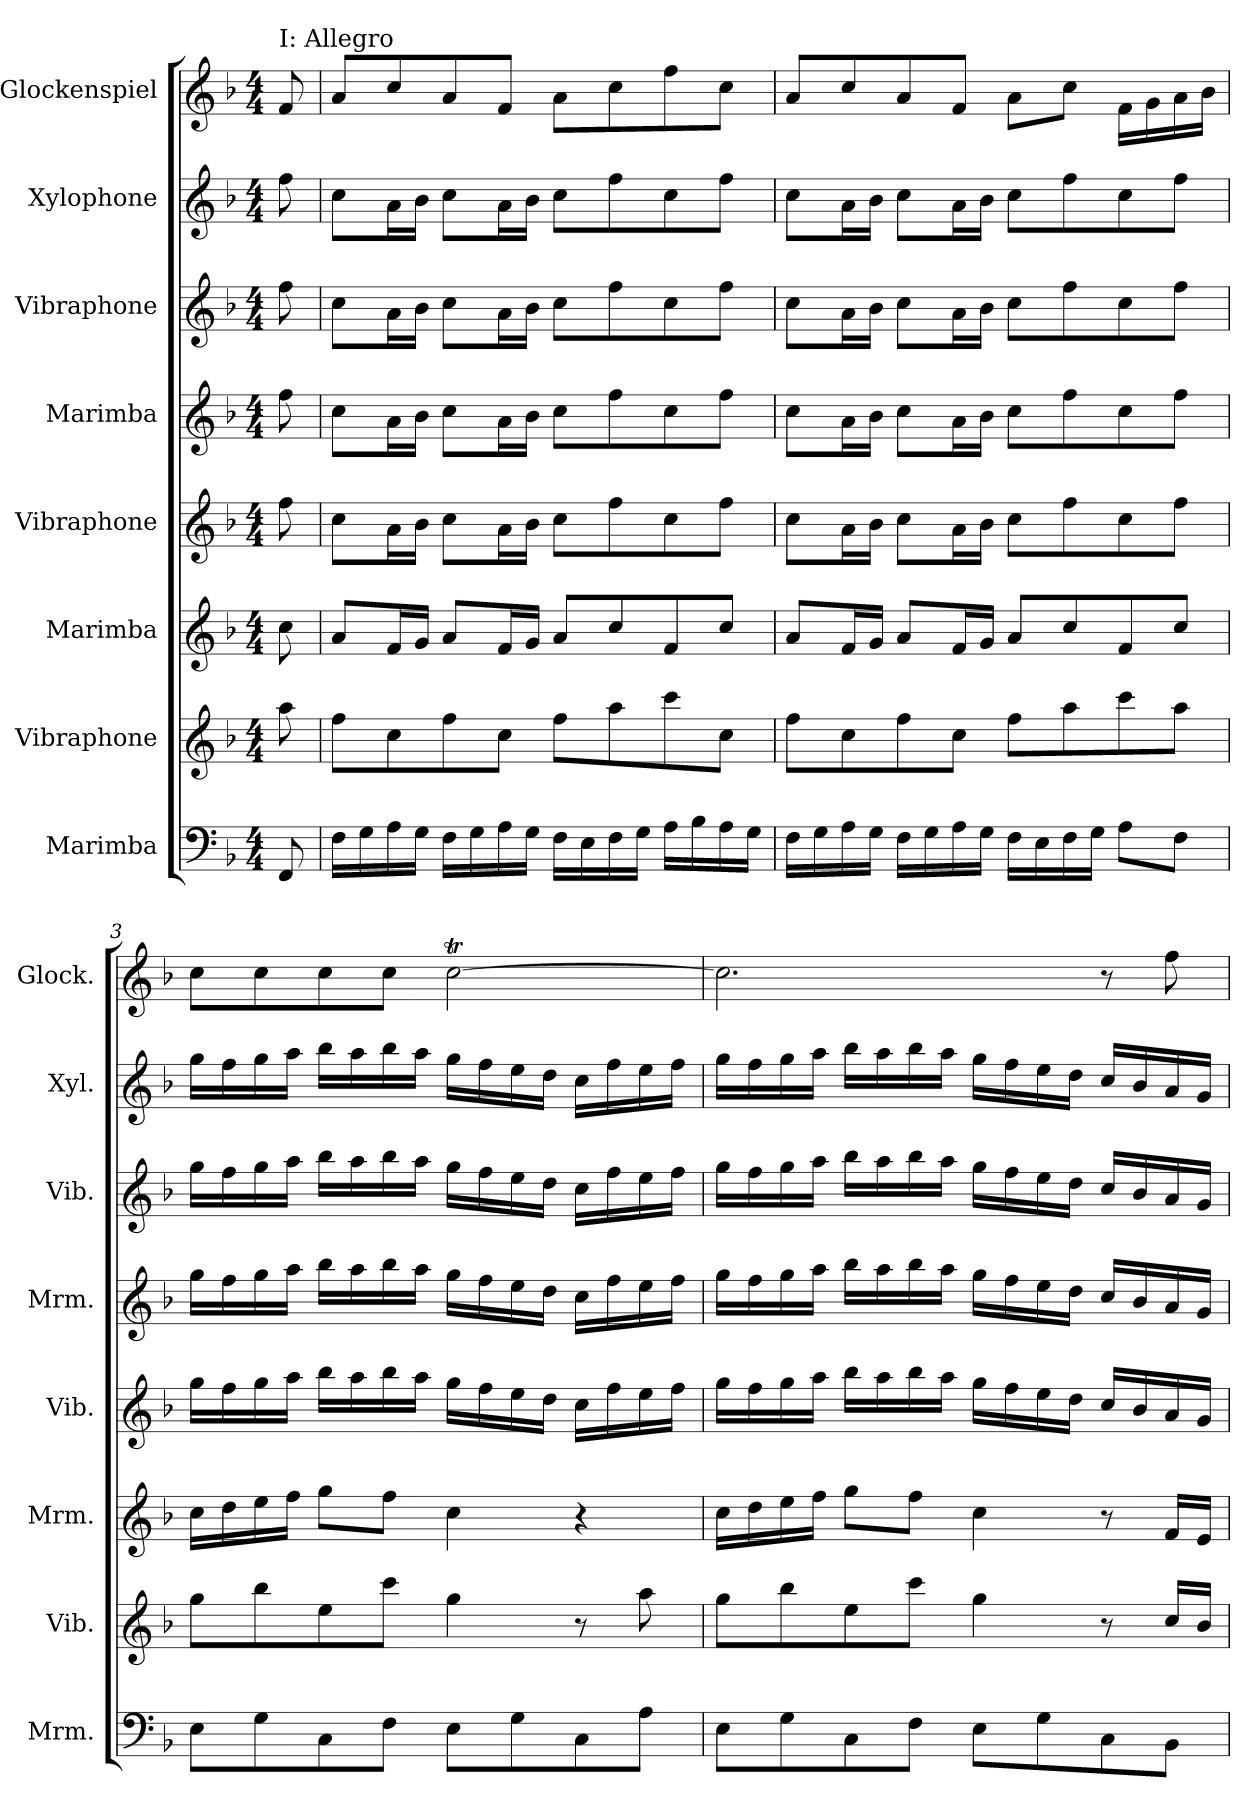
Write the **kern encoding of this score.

**kern	**kern	**kern	**kern	**kern	**kern	**kern	**kern
*part8	*part7	*part6	*part5	*part4	*part3	*part2	*part1
*staff8	*staff7	*staff6	*staff5	*staff4	*staff3	*staff2	*staff1
*I"Marimba	*I"Vibraphone	*I"Marimba	*I"Vibraphone	*I"Marimba	*I"Vibraphone	*I"Xylophone	*I"Glockenspiel
*I'Mrm.	*I'Vib.	*I'Mrm.	*I'Vib.	*I'Mrm.	*I'Vib.	*I'Xyl.	*I'Glock.
*clefF4	*clefG2	*clefG2	*clefG2	*clefG2	*clefG2	*clefG2	*clefG2
*	*	*	*	*	*	*ITrd-7c-12	*ITrd-14c-24
*k[b-]	*k[b-]	*k[b-]	*k[b-]	*k[b-]	*k[b-]	*k[b-]	*k[b-]
*M4/4	*M4/4	*M4/4	*M4/4	*M4/4	*M4/4	*M4/4	*M4/4
*MM90	*MM90	*MM90	*MM90	*MM90	*MM90	*MM90	*MM90
=	=	=	=	=	=	=	=
!	!	!	!	!	!	!	!LO:TX:a:t=I&colon; Allegro
8FF/	8aa\	8cc\	8ff\	8ff\	8ff\	8fff\	8fff/
=1	=1	=1	=1	=1	=1	=1	=1
16F\LL	8ff\L	8a/L	8cc\L	8cc\L	8cc\L	8ccc\L	8aaa/L
16G\	.	.	.	.	.	.	.
16A\	8cc\	16f/L	16a\L	16a\L	16a\L	16aa\L	8cccc/
16G\JJ	.	16g/JJ	16b-\JJ	16b-\JJ	16b-\JJ	16bb-\JJ	.
16F\LL	8ff\	8a/L	8cc\L	8cc\L	8cc\L	8ccc\L	8aaa/
16G\	.	.	.	.	.	.	.
16A\	8cc\J	16f/L	16a\L	16a\L	16a\L	16aa\L	8fff/J
16G\JJ	.	16g/JJ	16b-\JJ	16b-\JJ	16b-\JJ	16bb-\JJ	.
16F\LL	8ff\L	8a/L	8cc\L	8cc\L	8cc\L	8ccc\L	8aaa\L
16E\	.	.	.	.	.	.	.
16F\	8aa\	8cc/	8ff\	8ff\	8ff\	8fff\	8cccc\
16G\JJ	.	.	.	.	.	.	.
16A\LL	8ccc\	8f/	8cc\	8cc\	8cc\	8ccc\	8ffff\
16B-\	.	.	.	.	.	.	.
16A\	8cc\J	8cc/J	8ff\J	8ff\J	8ff\J	8fff\J	8cccc\J
16G\JJ	.	.	.	.	.	.	.
=2	=2	=2	=2	=2	=2	=2	=2
16F\LL	8ff\L	8a/L	8cc\L	8cc\L	8cc\L	8ccc\L	8aaa/L
16G\	.	.	.	.	.	.	.
16A\	8cc\	16f/L	16a\L	16a\L	16a\L	16aa\L	8cccc/
16G\JJ	.	16g/JJ	16b-\JJ	16b-\JJ	16b-\JJ	16bb-\JJ	.
16F\LL	8ff\	8a/L	8cc\L	8cc\L	8cc\L	8ccc\L	8aaa/
16G\	.	.	.	.	.	.	.
16A\	8cc\J	16f/L	16a\L	16a\L	16a\L	16aa\L	8fff/J
16G\JJ	.	16g/JJ	16b-\JJ	16b-\JJ	16b-\JJ	16bb-\JJ	.
16F\LL	8ff\L	8a/L	8cc\L	8cc\L	8cc\L	8ccc\L	8aaa\L
16E\	.	.	.	.	.	.	.
16F\	8aa\	8cc/	8ff\	8ff\	8ff\	8fff\	8cccc\J
16G\JJ	.	.	.	.	.	.	.
8A\L	8ccc\	8f/	8cc\	8cc\	8cc\	8ccc\	16fff\LL
.	.	.	.	.	.	.	16ggg\
8F\J	8aa\J	8cc/J	8ff\J	8ff\J	8ff\J	8fff\J	16aaa\
.	.	.	.	.	.	.	16bbb-\JJ
=3	=3	=3	=3	=3	=3	=3	=3
8E\L	8gg\L	16cc\LL	16gg\LL	16gg\LL	16gg\LL	16ggg\LL	8cccc\L
.	.	16dd\	16ff\	16ff\	16ff\	16fff\	.
8G\	8bb-\	16ee\	16gg\	16gg\	16gg\	16ggg\	8cccc\
.	.	16ff\JJ	16aa\JJ	16aa\JJ	16aa\JJ	16aaa\JJ	.
8C\	8ee\	8gg\L	16bb-\LL	16bb-\LL	16bb-\LL	16bbb-\LL	8cccc\
.	.	.	16aa\	16aa\	16aa\	16aaa\	.
8F\J	8ccc\J	8ff\J	16bb-\	16bb-\	16bb-\	16bbb-\	8cccc\J
.	.	.	16aa\JJ	16aa\JJ	16aa\JJ	16aaa\JJ	.
8E\L	4gg\	4cc\	16gg\LL	16gg\LL	16gg\LL	16ggg\LL	[2ccccT\
.	.	.	16ff\	16ff\	16ff\	16fff\	.
8G\	.	.	16ee\	16ee\	16ee\	16eee\	.
.	.	.	16dd\JJ	16dd\JJ	16dd\JJ	16ddd\JJ	.
8C\	8r	4r	16cc\LL	16cc\LL	16cc\LL	16ccc\LL	.
.	.	.	16ff\	16ff\	16ff\	16fff\	.
8A\J	8aa\	.	16ee\	16ee\	16ee\	16eee\	.
.	.	.	16ff\JJ	16ff\JJ	16ff\JJ	16fff\JJ	.
!!LO:LB:g=z
=4	=4	=4	=4	=4	=4	=4	=4
8E\L	8gg\L	16cc\LL	16gg\LL	16gg\LL	16gg\LL	16ggg\LL	2.cccc\]
.	.	16dd\	16ff\	16ff\	16ff\	16fff\	.
8G\	8bb-\	16ee\	16gg\	16gg\	16gg\	16ggg\	.
.	.	16ff\JJ	16aa\JJ	16aa\JJ	16aa\JJ	16aaa\JJ	.
8C\	8ee\	8gg\L	16bb-\LL	16bb-\LL	16bb-\LL	16bbb-\LL	.
.	.	.	16aa\	16aa\	16aa\	16aaa\	.
8F\J	8ccc\J	8ff\J	16bb-\	16bb-\	16bb-\	16bbb-\	.
.	.	.	16aa\JJ	16aa\JJ	16aa\JJ	16aaa\JJ	.
8E\L	4gg\	4cc\	16gg\LL	16gg\LL	16gg\LL	16ggg\LL	.
.	.	.	16ff\	16ff\	16ff\	16fff\	.
8G\	.	.	16ee\	16ee\	16ee\	16eee\	.
.	.	.	16dd\JJ	16dd\JJ	16dd\JJ	16ddd\JJ	.
8C\	8r	8r	16cc/LL	16cc/LL	16cc/LL	16ccc/LL	8r
.	.	.	16b-/	16b-/	16b-/	16bb-/	.
8BB-\J	16cc/LL	16f/LL	16a/	16a/	16a/	16aa/	8ffff\
.	16b-/JJ	16e/JJ	16g/JJ	16g/JJ	16g/JJ	16gg/JJ	.
=	=	=	=	=	=	=	=
*-	*-	*-	*-	*-	*-	*-	*-
